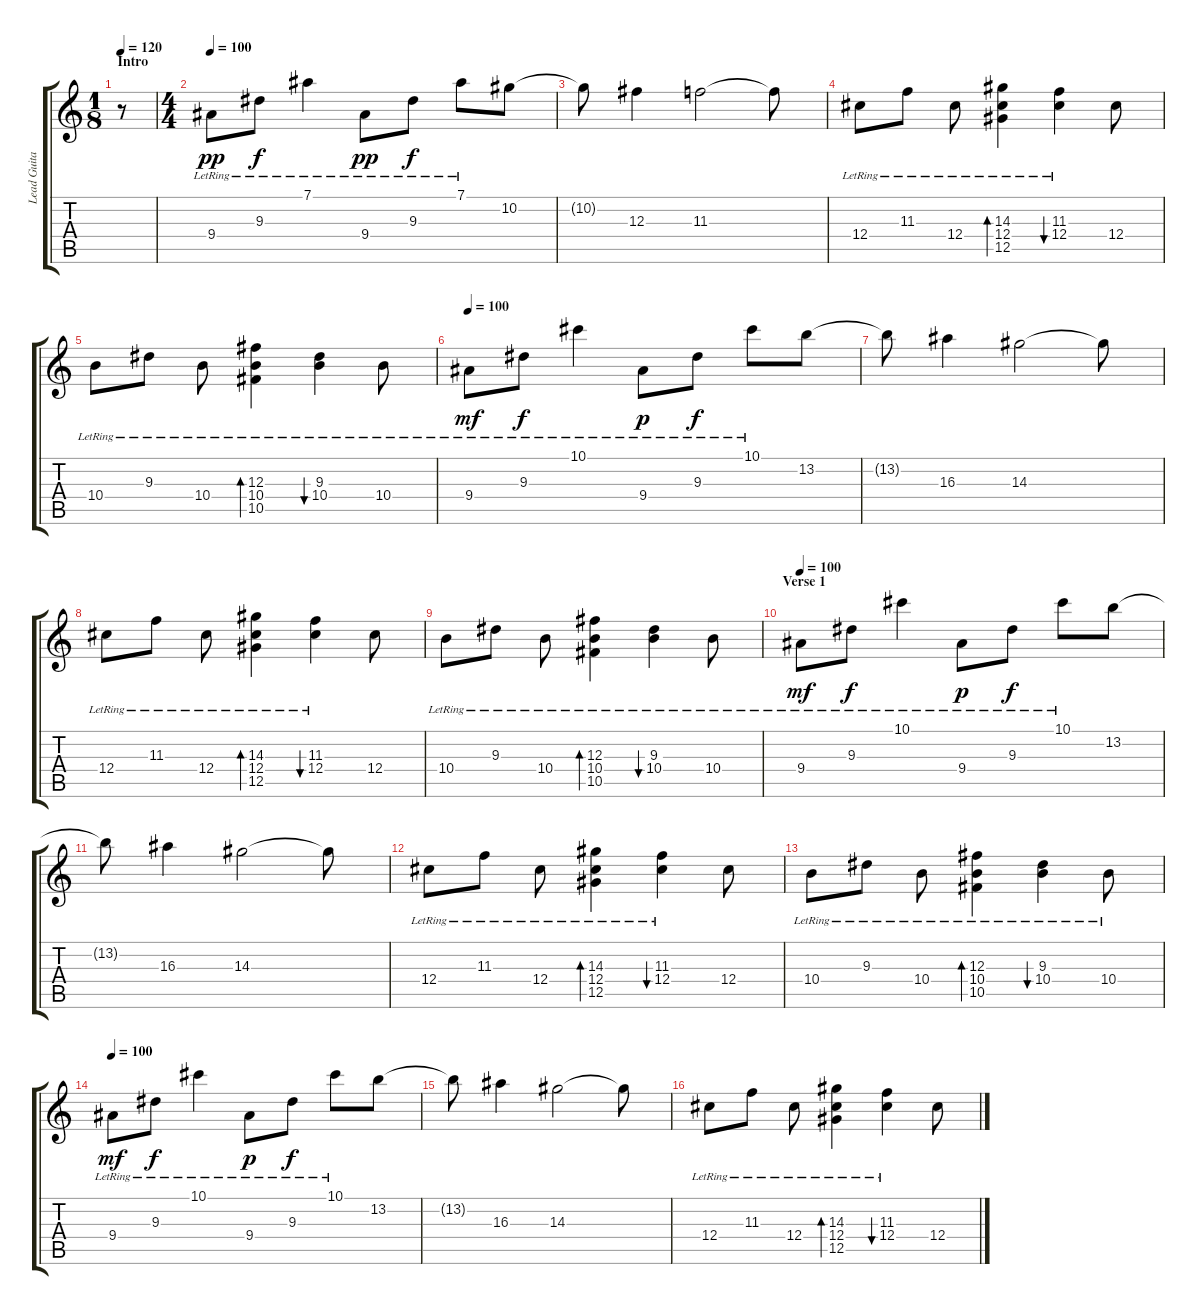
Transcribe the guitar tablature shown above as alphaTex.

\track ("Lead Guitar" "Lead Guita") {instrument distortionguitar}
\staff {score tabs}
\tuning (Eb4 Bb3 Gb3 Db3 Ab2 Eb2) {hide}
\ts (1 8)
\section ("" "Intro")
\tempo 120
\tempo 100
\tempo 120
\clef g2
\ks c
r.8{dy pp instrument distortionguitar} |
\ts (4 4)
\tempo 100
9.4{lr}.8{volume 13 balance 7 instrument electricguitarclean} 9.3{lr}.8{dy f} 7.1{lr}.4 9.4{lr}.8{dy pp} 9.3{lr}.8{dy f} 7.1{lr}.8 10.2.8 |
10.2{t}.8 12.3.4 11.3.2 11.3{t}.8 |
12.4{lr}.8 11.3{lr}.8 12.4{lr}.8 (14.3{lr} 12.4 12.5).4{bd 120} (11.3{lr} 12.4).4{bu 120} 12.4.8 |
10.4{lr}.8 9.3{lr}.8 10.4{lr}.8 (12.3{lr} 10.4 10.5).4{bd 30} (9.3{lr} 10.4).4{bu 120} 10.4{lr}.8 |
\tempo 100
9.4{lr}.8{dy mf volume 13 balance 7 instrument electricguitarclean} 9.3{lr}.8{dy f} 10.1{lr}.4 9.4{lr}.8{dy p} 9.3{lr}.8{dy f} 10.1{lr}.8 13.2.8 |
13.2{t}.8 16.3.4 14.3.2 14.3{t}.8 |
12.4{lr}.8 11.3{lr}.8 12.4{lr}.8 (14.3{lr} 12.4 12.5).4{bd 120} (11.3{lr} 12.4).4{bu 120} 12.4.8 |
10.4{lr}.8 9.3{lr}.8 10.4{lr}.8 (12.3{lr} 10.4 10.5).4{bd 30} (9.3{lr} 10.4).4{bu 120} 10.4{lr}.8 |
\section ("" "Verse 1")
\tempo 100
9.4{lr}.8{dy mf volume 13 balance 7 instrument electricguitarclean} 9.3{lr}.8{dy f} 10.1{lr}.4 9.4{lr}.8{dy p} 9.3{lr}.8{dy f} 10.1{lr}.8 13.2.8 |
13.2{t}.8 16.3.4 14.3.2 14.3{t}.8 |
12.4{lr}.8 11.3{lr}.8 12.4{lr}.8 (14.3{lr} 12.4 12.5).4{bd 120} (11.3{lr} 12.4).4{bu 120} 12.4.8 |
10.4{lr}.8 9.3{lr}.8 10.4{lr}.8 (12.3{lr} 10.4 10.5).4{bd 30} (9.3{lr} 10.4).4{bu 120} 10.4{lr}.8 |
\tempo 100
9.4{lr}.8{dy mf volume 13 balance 7 instrument electricguitarclean} 9.3{lr}.8{dy f} 10.1{lr}.4 9.4{lr}.8{dy p} 9.3{lr}.8{dy f} 10.1{lr}.8 13.2.8 |
13.2{t}.8 16.3.4 14.3.2 14.3{t}.8 |
12.4{lr}.8 11.3{lr}.8 12.4{lr}.8 (14.3{lr} 12.4 12.5).4{bd 120} (11.3{lr} 12.4).4{bu 120} 12.4.8
